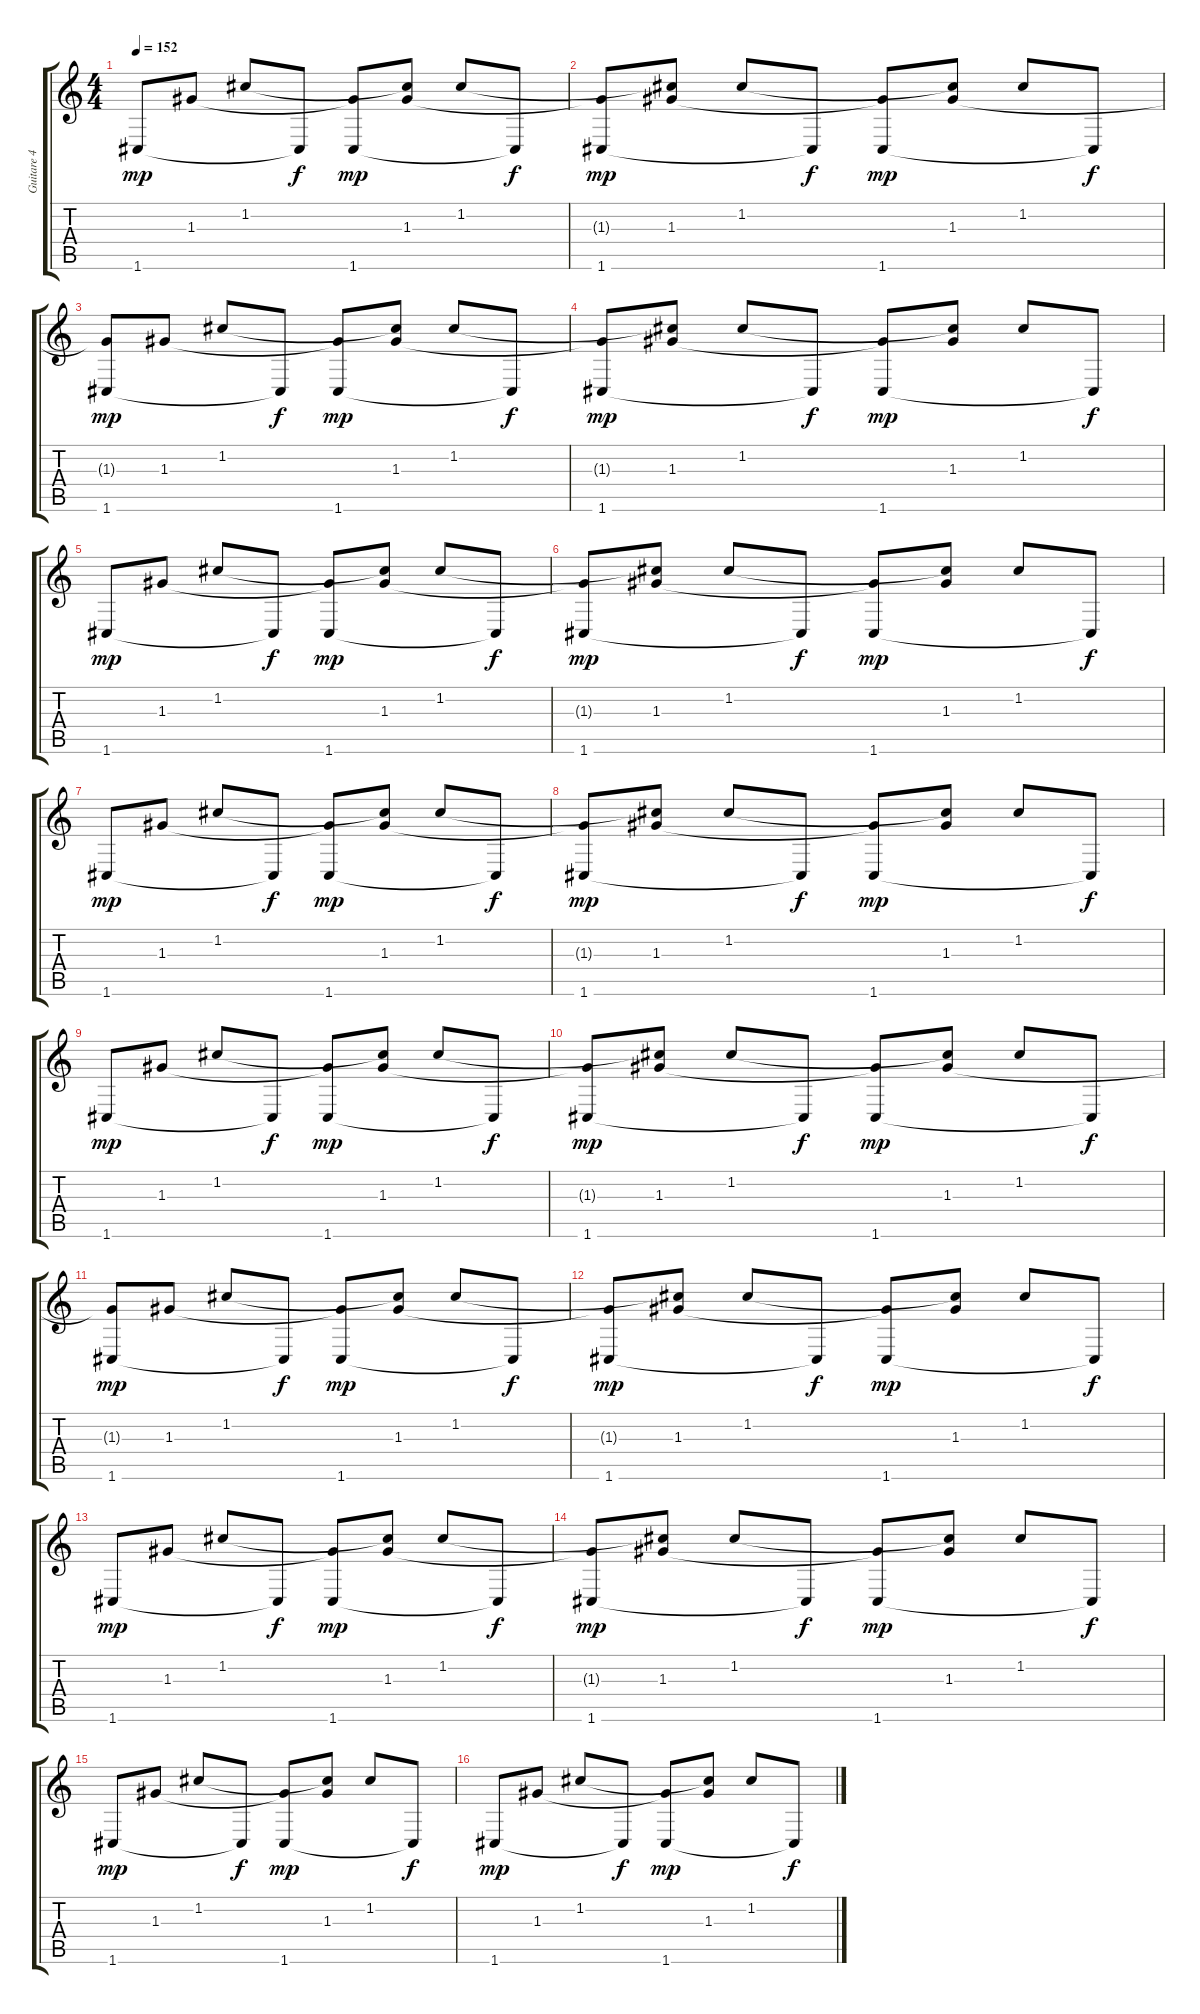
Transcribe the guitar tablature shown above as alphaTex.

\track ("Guitare 4" "Guitare 4") {instrument distortionguitar}
\staff {score tabs}
\tuning (Eb4 C4 G3 C3 G2 C2) {hide}
\ts (4 4)
\tempo 152
\clef g2
\ks c
1.6.8{dy mp} 1.3.8 1.2.8 1.6{t}.8{dy f} (1.3{t} 1.6).8{dy mp} (1.2{t} 1.3).8 1.2.8 1.6{t}.8{dy f} |
(1.3{t} 1.6).8{dy mp} (1.2{t} 1.3).8 1.2.8 1.6{t}.8{dy f} (1.3{t} 1.6).8{dy mp} (1.2{t} 1.3).8 1.2.8 1.6{t}.8{dy f} |
(1.3{t} 1.6).8{dy mp} 1.3.8 1.2.8 1.6{t}.8{dy f} (1.3{t} 1.6).8{dy mp} (1.2{t} 1.3).8 1.2.8 1.6{t}.8{dy f} |
(1.3{t} 1.6).8{dy mp} (1.2{t} 1.3).8 1.2.8 1.6{t}.8{dy f} (1.3{t} 1.6).8{dy mp} (1.2{t} 1.3).8 1.2.8 1.6{t}.8{dy f} |
1.6.8{dy mp} 1.3.8 1.2.8 1.6{t}.8{dy f} (1.3{t} 1.6).8{dy mp} (1.2{t} 1.3).8 1.2.8 1.6{t}.8{dy f} |
(1.3{t} 1.6).8{dy mp} (1.2{t} 1.3).8 1.2.8 1.6{t}.8{dy f} (1.3{t} 1.6).8{dy mp} (1.2{t} 1.3).8 1.2.8 1.6{t}.8{dy f} |
1.6.8{dy mp} 1.3.8 1.2.8 1.6{t}.8{dy f} (1.3{t} 1.6).8{dy mp} (1.2{t} 1.3).8 1.2.8 1.6{t}.8{dy f} |
(1.3{t} 1.6).8{dy mp} (1.2{t} 1.3).8 1.2.8 1.6{t}.8{dy f} (1.3{t} 1.6).8{dy mp} (1.2{t} 1.3).8 1.2.8 1.6{t}.8{dy f} |
1.6.8{dy mp} 1.3.8 1.2.8 1.6{t}.8{dy f} (1.3{t} 1.6).8{dy mp} (1.2{t} 1.3).8 1.2.8 1.6{t}.8{dy f} |
(1.3{t} 1.6).8{dy mp} (1.2{t} 1.3).8 1.2.8 1.6{t}.8{dy f} (1.3{t} 1.6).8{dy mp} (1.2{t} 1.3).8 1.2.8 1.6{t}.8{dy f} |
(1.3{t} 1.6).8{dy mp} 1.3.8 1.2.8 1.6{t}.8{dy f} (1.3{t} 1.6).8{dy mp} (1.2{t} 1.3).8 1.2.8 1.6{t}.8{dy f} |
(1.3{t} 1.6).8{dy mp} (1.2{t} 1.3).8 1.2.8 1.6{t}.8{dy f} (1.3{t} 1.6).8{dy mp} (1.2{t} 1.3).8 1.2.8 1.6{t}.8{dy f} |
1.6.8{dy mp} 1.3.8 1.2.8 1.6{t}.8{dy f} (1.3{t} 1.6).8{dy mp} (1.2{t} 1.3).8 1.2.8 1.6{t}.8{dy f} |
(1.3{t} 1.6).8{dy mp} (1.2{t} 1.3).8 1.2.8 1.6{t}.8{dy f} (1.3{t} 1.6).8{dy mp} (1.2{t} 1.3).8 1.2.8 1.6{t}.8{dy f} |
1.6.8{dy mp} 1.3.8 1.2.8 1.6{t}.8{dy f} (1.3{t} 1.6).8{dy mp} (1.2{t} 1.3).8 1.2.8 1.6{t}.8{dy f} |
1.6.8{dy mp} 1.3.8 1.2.8 1.6{t}.8{dy f} (1.3{t} 1.6).8{dy mp} (1.2{t} 1.3).8 1.2.8 1.6{t}.8{dy f}
